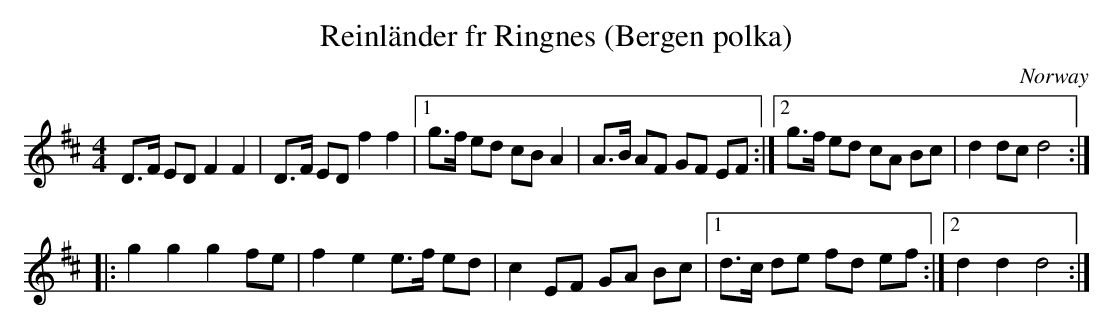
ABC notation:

X:1
T:Reinländer fr Ringnes (Bergen polka)
M:4/4
O:Norway
K:D major
D>F ED F2F2|D>F ED f2f2|1\
 g>f ed cBA2|A>B AF GF EF :|2\
 g>f ed cA Bc|d2dc d4::
g2g2 g2fe|f2e2 e>f ed|c2EF GA Bc|1\
 d>c de fd ef:|2 d2d2 d4:|
